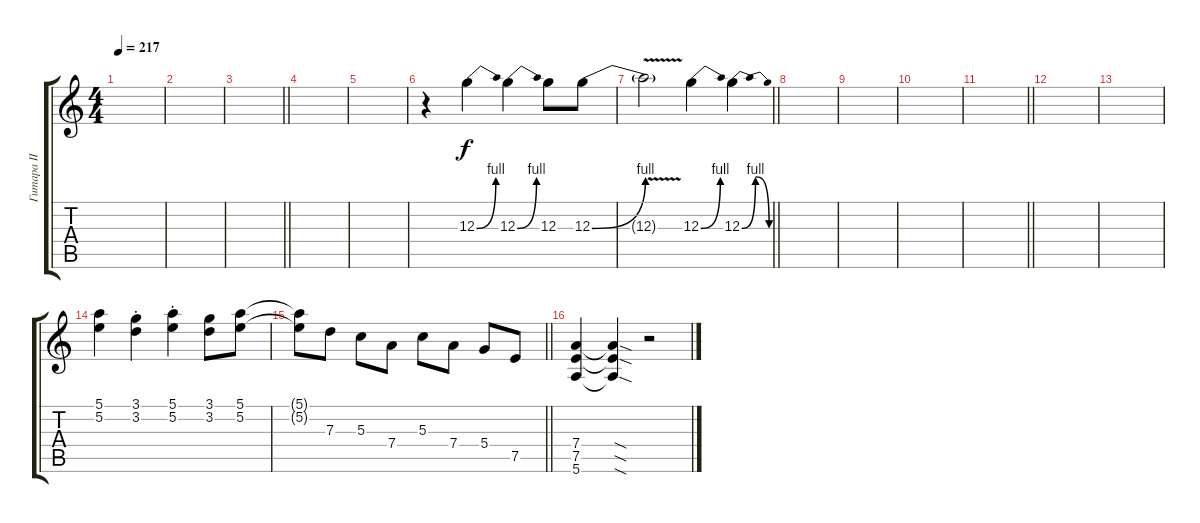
\track ("Гитара II" "Гитара II") {instrument distortionguitar}
\staff {score tabs}
\tuning (E4 B3 G3 D3 A2 E2) {hide}
\ts (4 4)
\tempo 217
\clef g2
\ks c
|
|
\barLineRight lightlight
|
|
|
r.4 12.3{be (bend 0 0 60 4)}.4 12.3{be (bend 0 0 60 4)}.4 12.3.8 12.3{be (bend 0 0 60 4)}.8 |
\barLineRight lightlight
12.3{v t}.2 12.3{be (bend 0 0 60 4)}.4 12.3{be (bendrelease 0 0 3 4 3 4 60 0)}.4 |
|
|
|
\barLineRight lightlight
|
|
|
(5.1 5.2).4 (3.1{st} 3.2{st}).4 (5.1{st} 5.2{st}).4 (3.1 3.2).8 (5.1 5.2).8 |
\barLineRight lightlight
(5.1{t} 5.2{t}).8 7.3.8 5.3.8 7.4.8 5.3.8 7.4.8 5.4.8 7.5.8 |
(7.4 7.5 5.6).4 (7.4{sod t} 7.5{sod t} 5.6{sod t}).4 r.2
